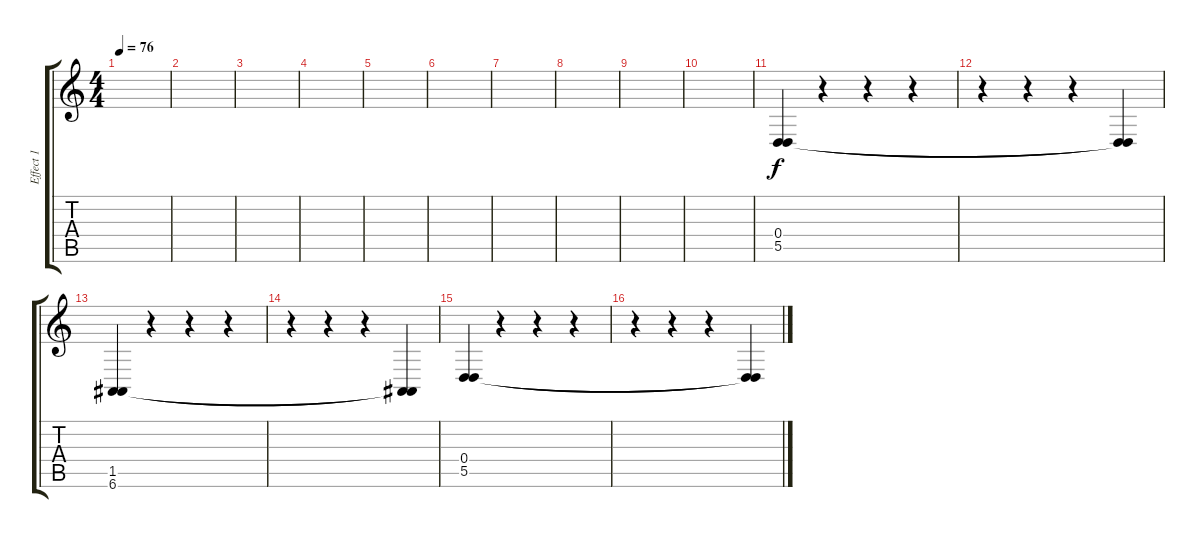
\track ("Effect 1" "Effect 1") {instrument voiceoohs}
\staff {score tabs}
\tuning (E4 B3 G3 D3 A2 E2) {hide}
\ts (4 4)
\tempo 76
\clef g2
\ks c
|
|
|
|
|
|
|
|
|
|
(0.4 5.5).4{volume 4} r.4{volume 16} r.4 r.4 |
r.4 r.4 r.4{volume 3} (0.4{t} 5.5{t}).4 |
(1.5 6.6).4{volume 4} r.4{volume 16} r.4 r.4 |
r.4 r.4 r.4{volume 3} (1.5{t} 6.6{t}).4 |
(0.4 5.5).4{volume 4} r.4{volume 16} r.4 r.4 |
r.4 r.4 r.4{volume 3} (0.4{t} 5.5{t}).4
